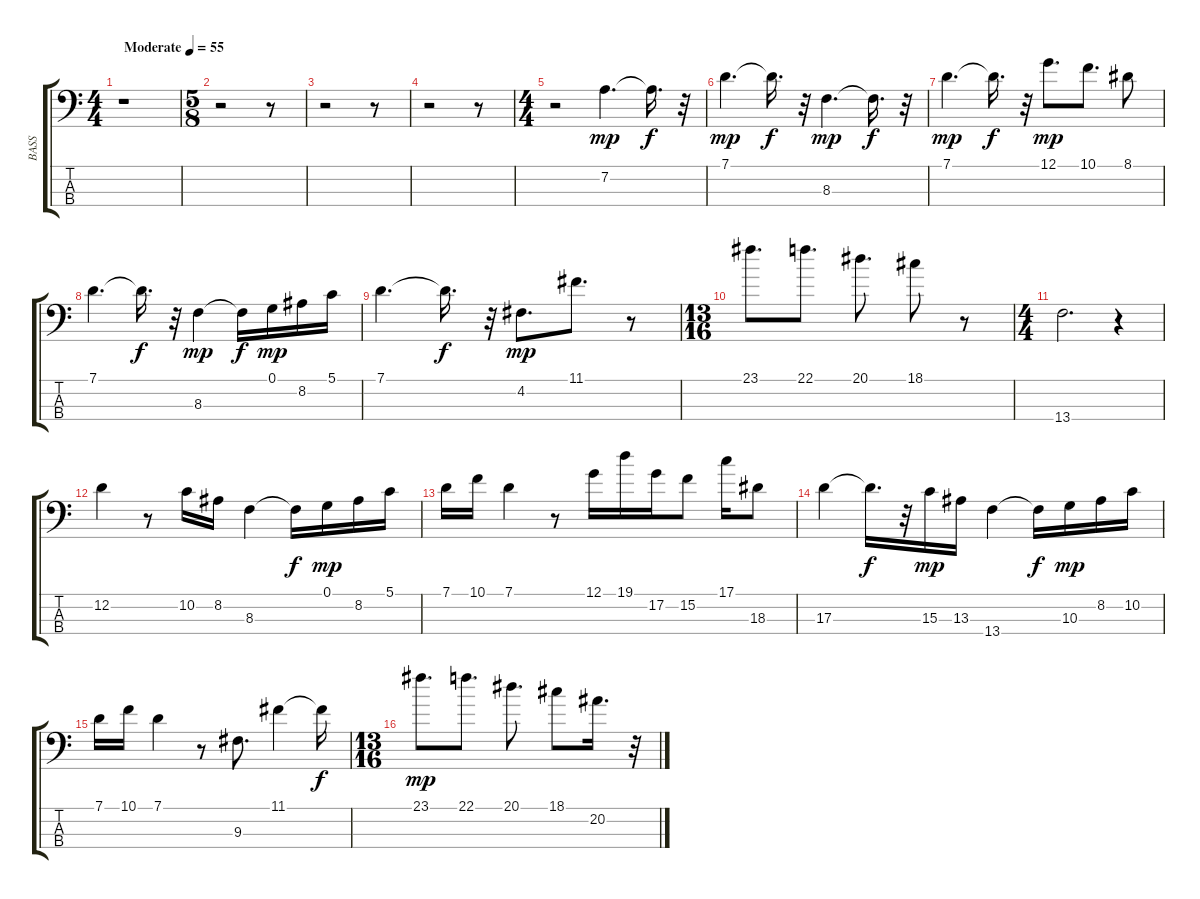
\track ("BASS             " "BASS      ") {instrument fretlessbass}
\staff {score tabs}
\tuning (G2 D2 A1 E1) {hide}
\ts (4 4)
\tempo (55 "Moderate")
\clef f4
\ks c
r.1{dy mp instrument fretlessbass} |
\ts (5 8)
r.2 r.8 |
r.2 r.8 |
r.2 r.8 |
\ts (4 4)
r.2 7.2.4{d} 7.2{t}.16{d dy f} r.32 |
7.1.4{d dy mp} 7.1{t}.16{d dy f} r.32 8.3.4{d dy mp} 8.3{t}.16{d dy f} r.32 |
7.1.4{d dy mp} 7.1{t}.16{d dy f} r.32 12.1.8{d dy mp} 10.1.8{d} 8.1.8 |
7.1.4{d} 7.1{t}.16{d dy f} r.32 8.3.4{dy mp} 8.3{t}.16{dy f} 0.1.16{dy mp} 8.2.16 5.1.16 |
7.1.4{d} 7.1{t}.16{d dy f} r.32 4.2.8{d dy mp} 11.1.8{d} r.8 |
\ts (13 16)
23.1.8{d} 22.1.8{d} 20.1.8{d} 18.1.8 r.8 |
\ts (4 4)
13.4.2{d} r.4 |
12.2.4 r.8 10.2.16 8.2.16 8.3.4 8.3{t}.16{dy f} 0.1.16{dy mp} 8.2.16 5.1.16 |
7.1.16 10.1.16 7.1.4 r.8 12.1.16 19.1.16 17.2.16 15.2.8 17.1.16 18.3.8 |
17.3.4 17.3{t}.16{d dy f} r.32 15.3.16{dy mp} 13.3.16 13.4.4 13.4{t}.16{dy f} 10.3.16{dy mp} 8.2.16 10.2.16 |
7.1.16 10.1.16 7.1.4 r.8 9.3.8{d} 11.1.4 11.1{t}.16{dy f} |
\ts (13 16)
23.1.8{d dy mp} 22.1.8{d} 20.1.8{d} 18.1.8 20.2.16{d} r.32
